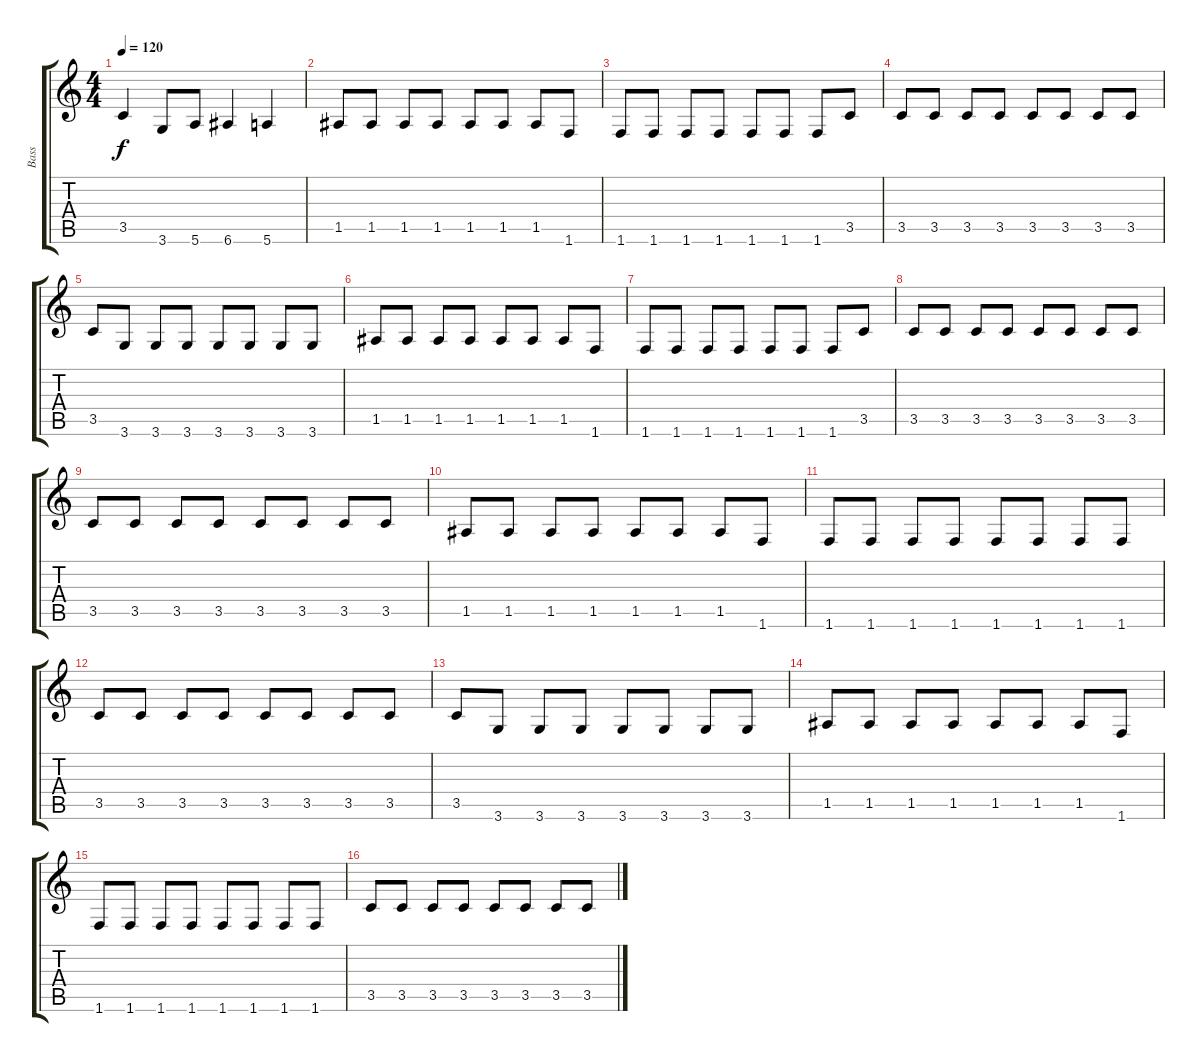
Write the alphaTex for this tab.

\track ("Bass" "Bass") {instrument electricbasspick}
\staff {score tabs}
\tuning (E4 B3 G3 D3 A2 E2) {hide}
\ts (4 4)
\tempo 120
\clef g2
\ks c
3.5.4{dy f} 3.6.8 5.6.8 6.6.4 5.6.4 |
1.5.8 1.5.8 1.5.8 1.5.8 1.5.8 1.5.8 1.5.8 1.6.8 |
1.6.8 1.6.8 1.6.8 1.6.8 1.6.8 1.6.8 1.6.8 3.5.8 |
3.5.8 3.5.8 3.5.8 3.5.8 3.5.8 3.5.8 3.5.8 3.5.8 |
3.5.8 3.6.8 3.6.8 3.6.8 3.6.8 3.6.8 3.6.8 3.6.8 |
1.5.8 1.5.8 1.5.8 1.5.8 1.5.8 1.5.8 1.5.8 1.6.8 |
1.6.8 1.6.8 1.6.8 1.6.8 1.6.8 1.6.8 1.6.8 3.5.8 |
3.5.8 3.5.8 3.5.8 3.5.8 3.5.8 3.5.8 3.5.8 3.5.8 |
3.5.8 3.5.8 3.5.8 3.5.8 3.5.8 3.5.8 3.5.8 3.5.8 |
1.5.8 1.5.8 1.5.8 1.5.8 1.5.8 1.5.8 1.5.8 1.6.8 |
1.6.8 1.6.8 1.6.8 1.6.8 1.6.8 1.6.8 1.6.8 1.6.8 |
3.5.8 3.5.8 3.5.8 3.5.8 3.5.8 3.5.8 3.5.8 3.5.8 |
3.5.8 3.6.8 3.6.8 3.6.8 3.6.8 3.6.8 3.6.8 3.6.8 |
1.5.8 1.5.8 1.5.8 1.5.8 1.5.8 1.5.8 1.5.8 1.6.8 |
1.6.8 1.6.8 1.6.8 1.6.8 1.6.8 1.6.8 1.6.8 1.6.8 |
3.5.8 3.5.8 3.5.8 3.5.8 3.5.8 3.5.8 3.5.8 3.5.8
